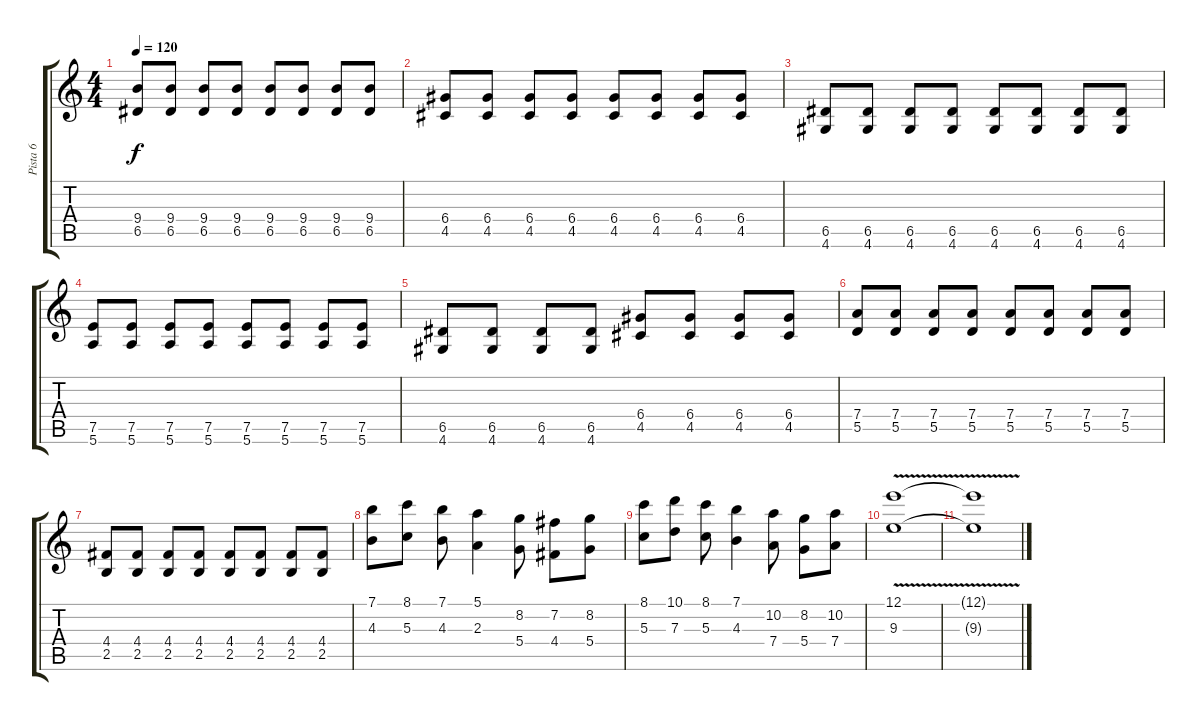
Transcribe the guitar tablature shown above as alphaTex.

\track ("Pista 6" "Pista 6") {instrument distortionguitar}
\staff {score tabs}
\tuning (E4 B3 G3 D3 A2 E2) {hide}
\ts (4 4)
\tempo 120
\clef g2
\ks c
(9.4 6.5).8{dy f} (9.4 6.5).8 (9.4 6.5).8 (9.4 6.5).8 (9.4 6.5).8 (9.4 6.5).8 (9.4 6.5).8 (9.4 6.5).8 |
(6.4 4.5).8 (6.4 4.5).8 (6.4 4.5).8 (6.4 4.5).8 (6.4 4.5).8 (6.4 4.5).8 (6.4 4.5).8 (6.4 4.5).8 |
(6.5 4.6).8 (6.5 4.6).8 (6.5 4.6).8 (6.5 4.6).8 (6.5 4.6).8 (6.5 4.6).8 (6.5 4.6).8 (6.5 4.6).8 |
(7.5 5.6).8 (7.5 5.6).8 (7.5 5.6).8 (7.5 5.6).8 (7.5 5.6).8 (7.5 5.6).8 (7.5 5.6).8 (7.5 5.6).8 |
(6.5 4.6).8 (6.5 4.6).8 (6.5 4.6).8 (6.5 4.6).8 (6.4 4.5).8 (6.4 4.5).8 (6.4 4.5).8 (6.4 4.5).8 |
(7.4 5.5).8 (7.4 5.5).8 (7.4 5.5).8 (7.4 5.5).8 (7.4 5.5).8 (7.4 5.5).8 (7.4 5.5).8 (7.4 5.5).8 |
(4.4 2.5).8 (4.4 2.5).8 (4.4 2.5).8 (4.4 2.5).8 (4.4 2.5).8 (4.4 2.5).8 (4.4 2.5).8 (4.4 2.5).8 |
(7.1 4.3).8 (8.1 5.3).8 (7.1 4.3).8 (5.1 2.3).4 (8.2 5.4).8 (7.2 4.4).8 (8.2 5.4).8 |
(8.1 5.3).8 (10.1 7.3).8 (8.1 5.3).8 (7.1 4.3).4 (10.2 7.4).8 (8.2 5.4).8 (10.2 7.4).8 |
(12.1 9.3{v}).1 |
(12.1{t} 9.3{t}).1
